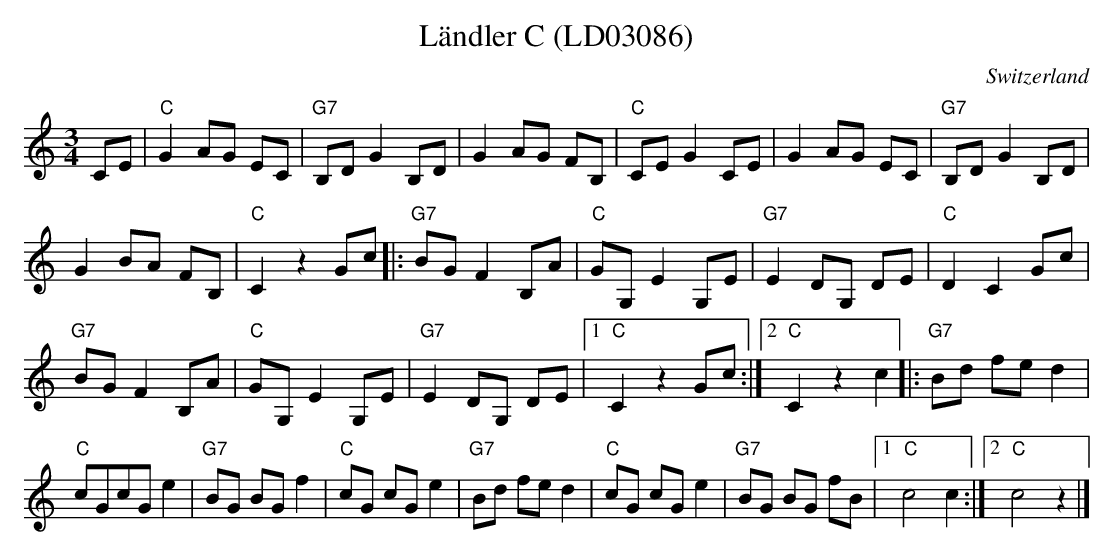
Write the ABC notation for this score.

X:1
T:Ländler C (LD03086)
O:Switzerland
M:3/4
L:1/8
K:C major
CE | "C"G2 AG EC | "G7"B,D G2 B,D | G2 AG FB, | "C"CE G2 CE | G2 AG EC | "G7"B,D G2 B,D |
G2 BA FB, | "C"C2 z2 Gc |: "G7"BG F2 B,A | "C"GG, E2 G,E | "G7"E2 DG, DE | "C"D2 C2 Gc |
"G7"BG F2 B,A | "C"GG, E2 G,E | "G7"E2 DG, DE |1 "C"C2 z2 Gc :|2 "C"C2 z2 c2 |: "G7"Bd fe d2 |
"C"cGcG e2 | "G7"BG BG f2 | "C"cG cG e2 | "G7"Bd fe d2 | "C"cG cG e2 | "G7"BG BG fB |1 "C"c4 c2 :|2 "C"c4 z2 |]
